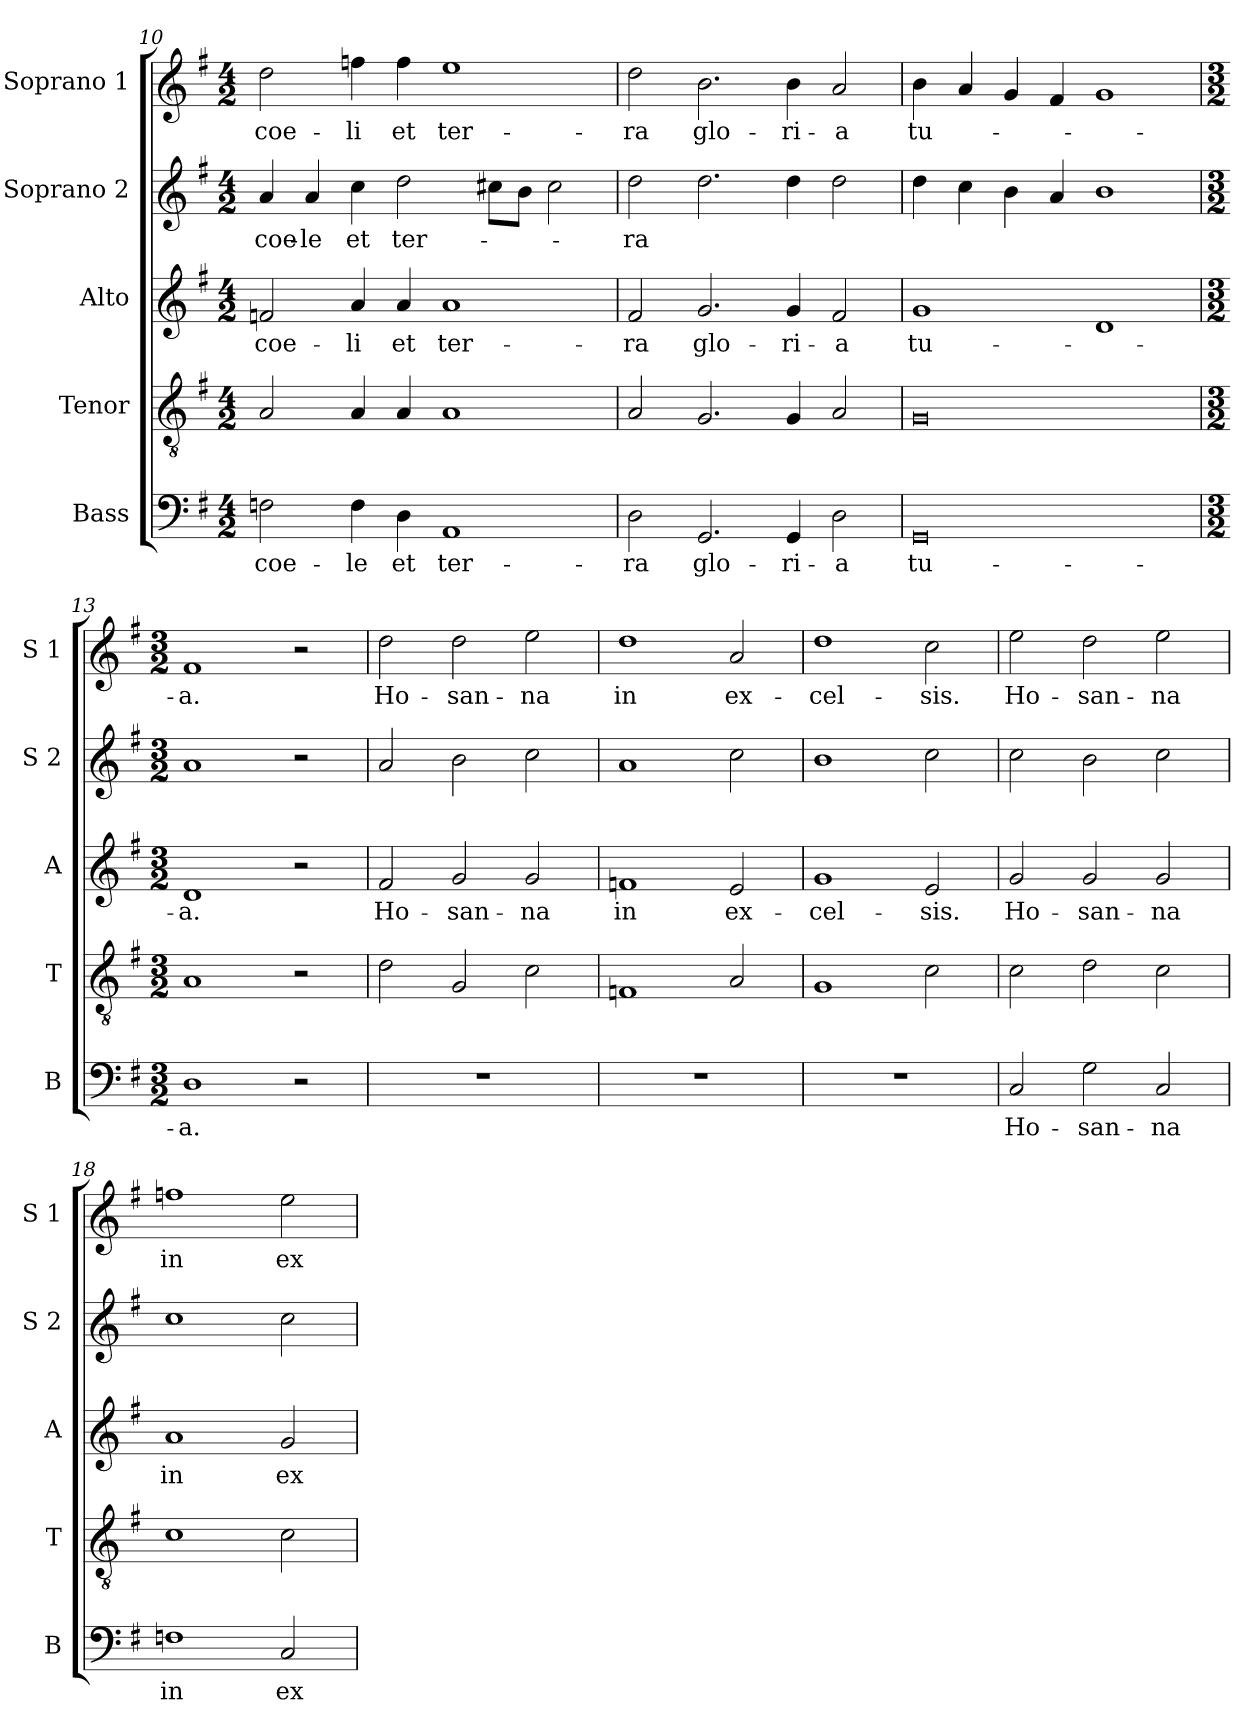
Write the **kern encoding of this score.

**kern	**text	**kern	**text	**kern	**text	**kern	**text	**kern	**text
*part5	*part5	*part4	*part4	*part3	*part3	*part2	*part2	*part1	*part1
*staff5	*staff5	*staff4	*staff4	*staff3	*staff3	*staff2	*staff2	*staff1	*staff1
*I"Bass	*	*I"Tenor	*	*I"Alto	*	*I"Soprano 2	*	*I"Soprano 1	*
*I'B	*	*I'T	*	*I'A	*	*I'S 2	*	*I'S 1	*
!!LO:LB:g=z
*clefF4	*	*clefGv2	*	*clefG2	*	*clefG2	*	*clefG2	*
*k[f#]	*	*k[f#]	*	*k[f#]	*	*k[f#]	*	*k[f#]	*
*G:	*	*G:	*	*G:	*	*G:	*	*G:	*
*M4/2	*	*M4/2	*	*M4/2	*	*M4/2	*	*M4/2	*
=10	=10	=10	=10	=10	=10	=10	=10	=10	=10
!	!LO:LY:b	!	!	!	!LO:LY:b	!	!LO:LY:b	!	!LO:LY:b
2Fn\	coe-	2A/	.	2fn/	coe-	4a/	coe-	2dd\	coe-
!	!	!	!	!	!	!	!LO:LY:b	!	!
.	.	.	.	.	.	4a/	-le	.	.
!	!LO:LY:b	!	!	!	!LO:LY:b	!	!LO:LY:b	!	!LO:LY:b
4F\	-le	4A/	.	4a/	-li	4cc\	et	4ffn\	-li
!	!LO:LY:b	!	!	!	!LO:LY:b	!	!LO:LY:b	!	!LO:LY:b
4D\	et	4A/	.	4a/	et	2dd\	ter-	4ff\	et
!	!LO:LY:b	!	!	!	!LO:LY:b	!	!	!	!LO:LY:b
1AA	ter-	1A	.	1a	ter-	.	.	1ee	ter-
.	.	.	.	.	.	8cc#X\L	.	.	.
.	.	.	.	.	.	8b\J	.	.	.
.	.	.	.	.	.	2cc#\	.	.	.
=11	=11	=11	=11	=11	=11	=11	=11	=11	=11
!	!LO:LY:b	!	!	!	!LO:LY:b	!	!LO:LY:b	!	!LO:LY:b
2D\	-ra	2A/	.	2f#/	-ra	2dd\	-ra	2dd\	-ra
!	!LO:LY:b	!	!	!	!LO:LY:b	!	!	!	!LO:LY:b
2.GG/	glo-	2.G/	.	2.g/	glo-	2.dd\	.	2.b\	glo-
!	!LO:LY:b	!	!	!	!LO:LY:b	!	!	!	!LO:LY:b
4GG/	-ri-	4G/	.	4g/	-ri-	4dd\	.	4b\	-ri-
!	!LO:LY:b	!	!	!	!LO:LY:b	!	!	!	!LO:LY:b
2D\	-a	2A/	.	2f#/	-a	2dd\	.	2a/	-a
=12	=12	=12	=12	=12	=12	=12	=12	=12	=12
!	!LO:LY:b	!	!	!	!LO:LY:b	!	!	!	!LO:LY:b
0GG	tu-	0G	.	1g	tu-	4dd\	.	4b\	tu-
.	.	.	.	.	.	4cc\	.	4a/	.
.	.	.	.	.	.	4b\	.	4g/	.
.	.	.	.	.	.	4a/	.	4f#/	.
.	.	.	.	1d	.	1b	.	1g	.
=13	=13	=13	=13	=13	=13	=13	=13	=13	=13
*M3/2	*	*M3/2	*	*M3/2	*	*M3/2	*	*M3/2	*
!	!LO:LY:b	!	!	!	!LO:LY:b	!	!	!	!LO:LY:b
1D	-a.	1A	.	1d	-a.	1a	.	1f#	-a.
2r	.	2r	.	2r	.	2r	.	2r	.
!!LO:PB:g=z
=14	=14	=14	=14	=14	=14	=14	=14	=14	=14
!	!	!	!	!	!LO:LY:b	!	!	!	!LO:LY:b
1.r	.	2d\	.	2f#/	Ho-	2a/	.	2dd\	Ho-
!	!	!	!	!	!LO:LY:b	!	!	!	!LO:LY:b
.	.	2G/	.	2g/	-san-	2b\	.	2dd\	-san-
!	!	!	!	!	!LO:LY:b	!	!	!	!LO:LY:b
.	.	2c\	.	2g/	-na	2cc\	.	2ee\	-na
=15	=15	=15	=15	=15	=15	=15	=15	=15	=15
!	!	!	!	!	!LO:LY:b	!	!	!	!LO:LY:b
1.r	.	1Fn	.	1fn	in	1a	.	1dd	in
!	!	!	!	!	!LO:LY:b	!	!	!	!LO:LY:b
.	.	2A/	.	2e/	ex-	2cc\	.	2a/	ex-
=16	=16	=16	=16	=16	=16	=16	=16	=16	=16
!	!	!	!	!	!LO:LY:b	!	!	!	!LO:LY:b
1.r	.	1G	.	1g	-cel-	1b	.	1dd	-cel-
!	!	!	!	!	!LO:LY:b	!	!	!	!LO:LY:b
.	.	2c\	.	2e/	-sis.	2cc\	.	2cc\	-sis.
=17	=17	=17	=17	=17	=17	=17	=17	=17	=17
!	!LO:LY:b	!	!	!	!LO:LY:b	!	!	!	!LO:LY:b
2C/	Ho-	2c\	.	2g/	Ho-	2cc\	.	2ee\	Ho-
!	!LO:LY:b	!	!	!	!LO:LY:b	!	!	!	!LO:LY:b
2G\	-san-	2d\	.	2g/	-san-	2b\	.	2dd\	-san-
!	!LO:LY:b	!	!	!	!LO:LY:b	!	!	!	!LO:LY:b
2C/	-na	2c\	.	2g/	-na	2cc\	.	2ee\	-na
=18	=18	=18	=18	=18	=18	=18	=18	=18	=18
!	!LO:LY:b	!	!	!	!LO:LY:b	!	!	!	!LO:LY:b
1Fn	in	1c	.	1a	in	1cc	.	1ffn	in
!	!LO:LY:b	!	!	!	!LO:LY:b	!	!	!	!LO:LY:b
2C/	ex-	2c\	.	2g/	ex-	2cc\	.	2ee\	ex-
=	=	=	=	=	=	=	=	=	=
*-	*-	*-	*-	*-	*-	*-	*-	*-	*-
